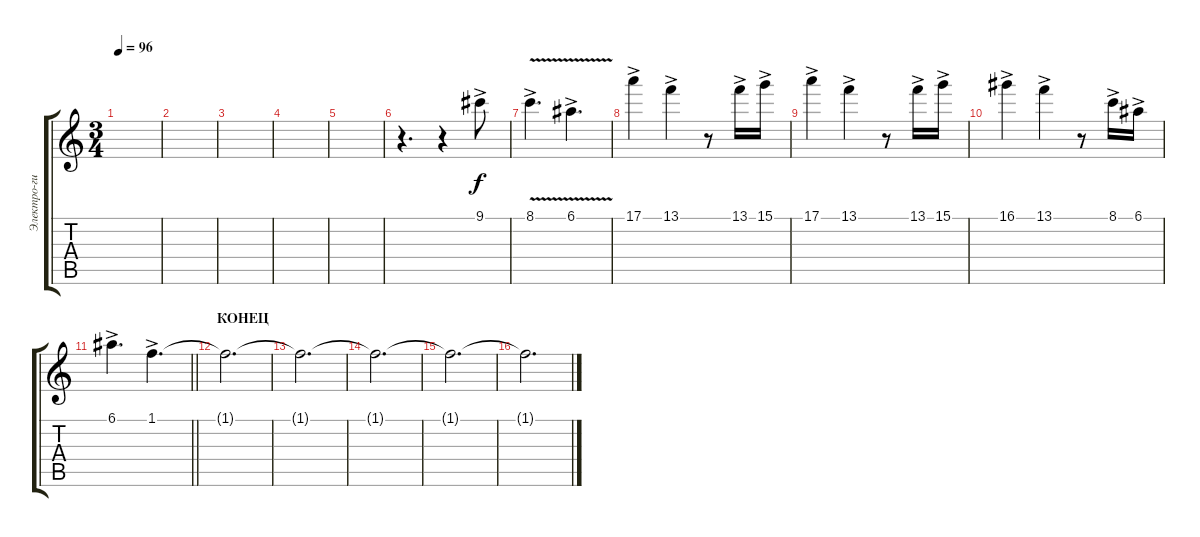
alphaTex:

\track ("Электро-гитара 2" "Электро-ги") {instrument distortionguitar}
\staff {score tabs}
\tuning (E4 B3 G3 D3 A2 E2) {hide}
\ts (3 4)
\tempo 96
\clef g2
\ks c
|
|
|
|
|
r.4{d} r.4 9.1{ac}.8 |
8.1{v ac}.4{d} 6.1{v ac}.4{d} |
17.1{ac}.4 13.1{ac}.4 r.8 13.1{ac}.16 15.1{ac}.16 |
17.1{ac}.4 13.1{ac}.4 r.8 13.1{ac}.16 15.1{ac}.16 |
16.1{ac}.4 13.1{ac}.4 r.8 8.1{ac}.16 6.1{ac}.16 |
\barLineRight lightlight
6.1{ac}.4{d} 1.1{ac}.4{d} |
\section ("" "КОНЕЦ")
1.1{t}.2{d dy f} |
1.1{t}.2{d volume 0} |
1.1{t}.2{d} |
1.1{t}.2{d} |
1.1{t}.2{d}
